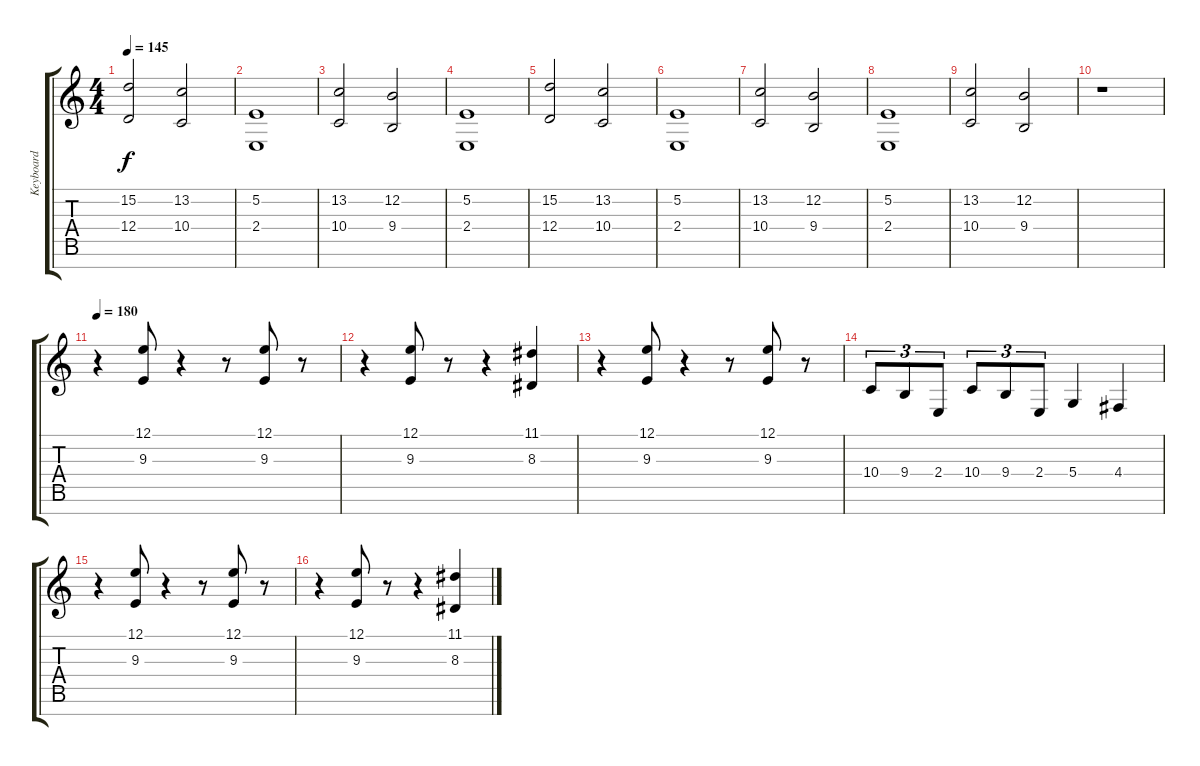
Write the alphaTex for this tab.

\track ("Keyboard" "Keyboard") {instrument synthstrings2}
\staff {score tabs}
\tuning (E4 B3 G3 D3 A2 E2 B1) {hide}
\ts (4 4)
\tempo 145
\clef g2
\ks c
(15.2 12.4).2{dy f} (13.2 10.4).2 |
(5.2 2.4).1 |
(13.2 10.4).2 (12.2 9.4).2 |
(5.2 2.4).1 |
(15.2 12.4).2 (13.2 10.4).2 |
(5.2 2.4).1 |
(13.2 10.4).2 (12.2 9.4).2 |
(5.2 2.4).1 |
(13.2 10.4).2 (12.2 9.4).2 |
r.1 |
\tempo 180
r.4 (12.1 9.3).8 r.4 r.8 (12.1 9.3).8 r.8 |
r.4 (12.1 9.3).8 r.8 r.4 (11.1 8.3).4 |
r.4 (12.1 9.3).8 r.4 r.8 (12.1 9.3).8 r.8 |
10.4.8{tu (3 2)} 9.4.8{tu (3 2)} 2.4.8{tu (3 2)} 10.4.8{tu (3 2)} 9.4.8{tu (3 2)} 2.4.8{tu (3 2)} 5.4.4 4.4.4 |
r.4 (12.1 9.3).8 r.4 r.8 (12.1 9.3).8 r.8 |
r.4 (12.1 9.3).8 r.8 r.4 (11.1 8.3).4
